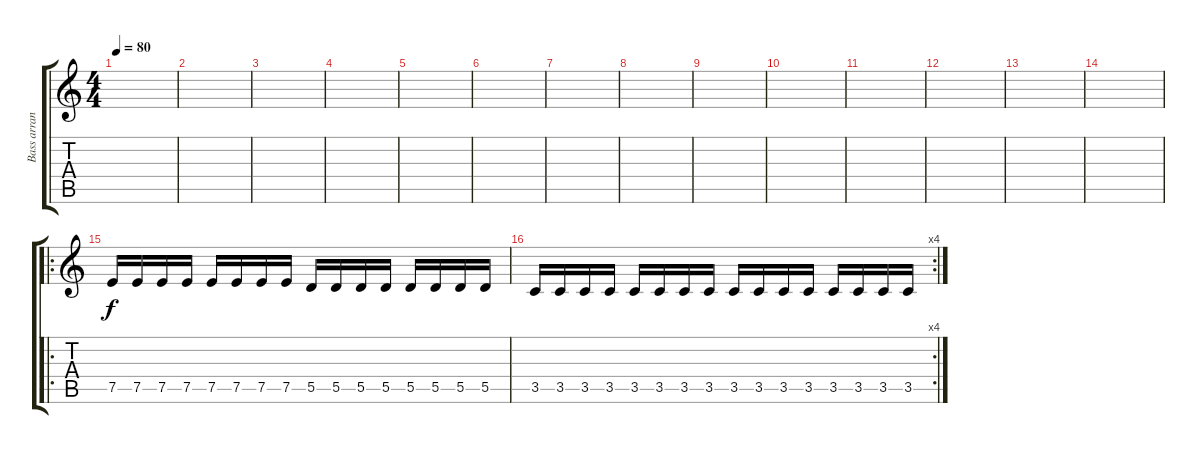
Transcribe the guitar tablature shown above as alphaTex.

\track ("Bass arranged for guitar" "Bass arran") {instrument overdrivenguitar}
\staff {score tabs}
\tuning (E4 B3 G3 D3 A2 E2) {hide}
\ts (4 4)
\tempo 80
\clef g2
\ks c
|
|
|
|
|
|
|
|
|
|
|
|
|
|
\ro
7.5.16 7.5.16 7.5.16 7.5.16 7.5.16 7.5.16 7.5.16 7.5.16 5.5.16 5.5.16 5.5.16 5.5.16 5.5.16 5.5.16 5.5.16 5.5.16 |
\rc 4
3.5.16 3.5.16 3.5.16 3.5.16 3.5.16 3.5.16 3.5.16 3.5.16 3.5.16 3.5.16 3.5.16 3.5.16 3.5.16 3.5.16 3.5.16 3.5.16
